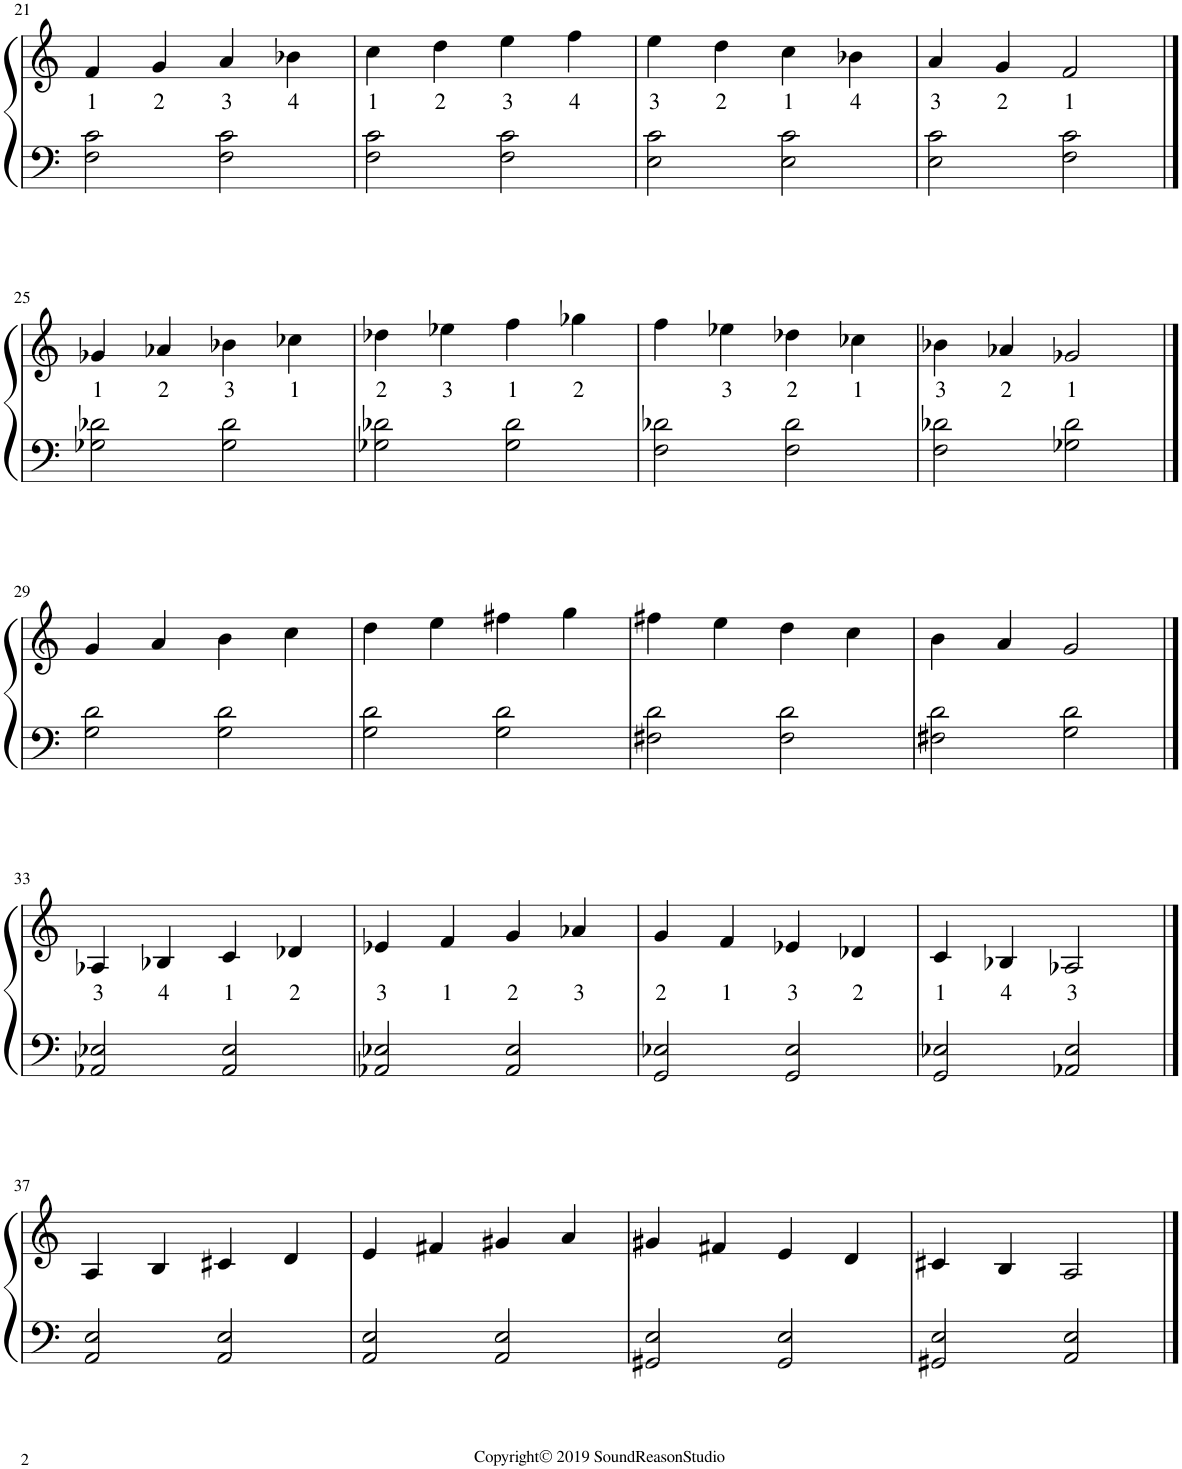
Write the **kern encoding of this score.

**kern	**kern	**text
*part1	*part1	*part1
*staff2	*staff1	*staff1
*I"Piano	*	*
*I'Pno.	*	*
!!LO:PB:g=z
*clefF4	*clefG2	*
*k[]	*k[]	*
*M4/4	*M4/4	*
=21	=21	=21
!	!	!LO:LY:b
2F\ 2c\	4f/	1
!	!	!LO:LY:b
.	4g/	2
!	!	!LO:LY:b
2F\ 2c\	4a/	3
!	!	!LO:LY:b
.	4b-X\	4
=22	=22	=22
!	!	!LO:LY:b
2F\ 2c\	4cc\	1
!	!	!LO:LY:b
.	4dd\	2
!	!	!LO:LY:b
2F\ 2c\	4ee\	3
!	!	!LO:LY:b
.	4ff\	4
=23	=23	=23
!	!	!LO:LY:b
2E\ 2c\	4ee\	3
!	!	!LO:LY:b
.	4dd\	2
!	!	!LO:LY:b
2E\ 2c\	4cc\	1
!	!	!LO:LY:b
.	4b-X\	4
=24	=24	=24
!	!	!LO:LY:b
2E\ 2c\	4a/	3
!	!	!LO:LY:b
.	4g/	2
!	!	!LO:LY:b
2F\ 2c\	2f/	1
!!LO:LB:g=z
==25	==25	==25
!	!	!LO:LY:b
2G-X\ 2d-X\	4g-X/	1
!	!	!LO:LY:b
.	4a-X/	2
!	!	!LO:LY:b
2G-\ 2d-\	4b-X\	3
!	!	!LO:LY:b
.	4cc-X\	1
=26	=26	=26
!	!	!LO:LY:b
2G-X\ 2d-X\	4dd-X\	2
!	!	!LO:LY:b
.	4ee-X\	3
!	!	!LO:LY:b
2G-\ 2d-\	4ff\	1
!	!	!LO:LY:b
.	4gg-X\	2
=27	=27	=27
2F\ 2d-X\	4ff\	.
!	!	!LO:LY:b
.	4ee-X\	3
!	!	!LO:LY:b
2F\ 2d-\	4dd-X\	2
!	!	!LO:LY:b
.	4cc-X\	1
=28	=28	=28
!	!	!LO:LY:b
2F\ 2d-X\	4b-X\	3
!	!	!LO:LY:b
.	4a-X/	2
!	!	!LO:LY:b
2G-X\ 2d-\	2g-X/	1
!!LO:LB:g=z
==29	==29	==29
2G\ 2d\	4g/	.
.	4a/	.
2G\ 2d\	4b\	.
.	4cc\	.
=30	=30	=30
2G\ 2d\	4dd\	.
.	4ee\	.
2G\ 2d\	4ff#X\	.
.	4gg\	.
=31	=31	=31
2F#X\ 2d\	4ff#X\	.
.	4ee\	.
2F#\ 2d\	4dd\	.
.	4cc\	.
=32	=32	=32
2F#X\ 2d\	4b\	.
.	4a/	.
2G\ 2d\	2g/	.
!!LO:LB:g=z
==33	==33	==33
!	!	!LO:LY:b
2AA-X/ 2E-X/	4A-X/	3
!	!	!LO:LY:b
.	4B-X/	4
!	!	!LO:LY:b
2AA-/ 2E-/	4c/	1
!	!	!LO:LY:b
.	4d-X/	2
=34	=34	=34
!	!	!LO:LY:b
2AA-X/ 2E-X/	4e-X/	3
!	!	!LO:LY:b
.	4f/	1
!	!	!LO:LY:b
2AA-/ 2E-/	4g/	2
!	!	!LO:LY:b
.	4a-X/	3
=35	=35	=35
!	!	!LO:LY:b
2GG/ 2E-X/	4g/	2
!	!	!LO:LY:b
.	4f/	1
!	!	!LO:LY:b
2GG/ 2E-/	4e-X/	3
!	!	!LO:LY:b
.	4d-X/	2
=36	=36	=36
!	!	!LO:LY:b
2GG/ 2E-X/	4c/	1
!	!	!LO:LY:b
.	4B-X/	4
!	!	!LO:LY:b
2AA-X/ 2E-/	2A-X/	3
!!LO:LB:g=z
==37	==37	==37
2AA/ 2E/	4A/	.
.	4B/	.
2AA/ 2E/	4c#X/	.
.	4d/	.
=38	=38	=38
2AA/ 2E/	4e/	.
.	4f#X/	.
2AA/ 2E/	4g#X/	.
.	4a/	.
=39	=39	=39
2GG#X/ 2E/	4g#X/	.
.	4f#X/	.
2GG#/ 2E/	4e/	.
.	4d/	.
=40	=40	=40
2GG#X/ 2E/	4c#X/	.
.	4B/	.
2AA/ 2E/	2A/	.
==	==	==
*-	*-	*-
